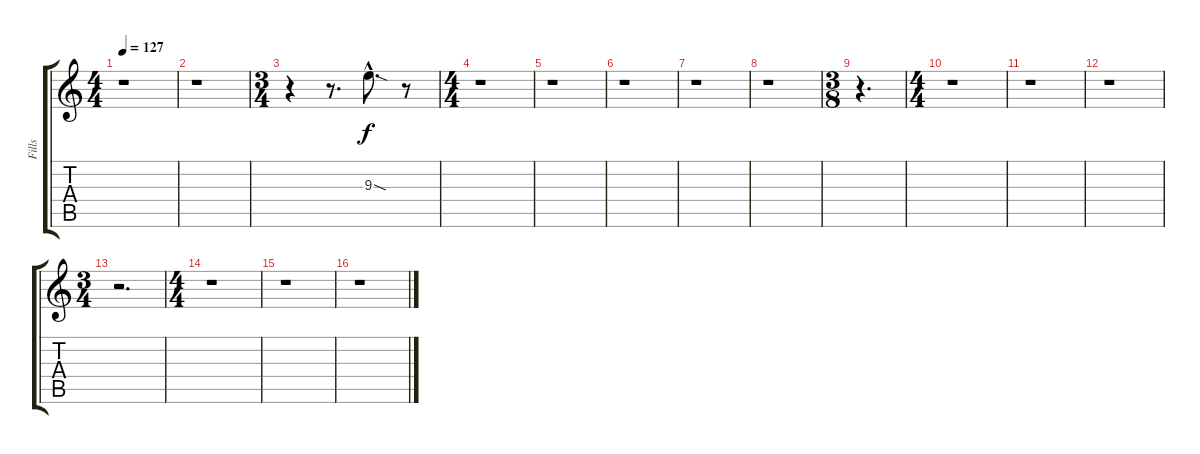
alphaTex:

\track ("Fills" "Fills") {instrument distortionguitar}
\staff {score tabs}
\tuning (E4 B3 G3 D3 A2 E2) {hide}
\ts (4 4)
\tempo 127
\clef g2
\ks c
r.1{dy f} |
r.1 |
\ts (3 4)
r.4 r.8{d} 9.3{sod hac}.8{d} r.8 |
\ts (4 4)
r.1 |
r.1 |
r.1 |
r.1 |
r.1 |
\ts (3 8)
r.4{d} |
\ts (4 4)
r.1 |
r.1 |
r.1 |
\ts (3 4)
r.2{d} |
\ts (4 4)
r.1 |
r.1 |
r.1
